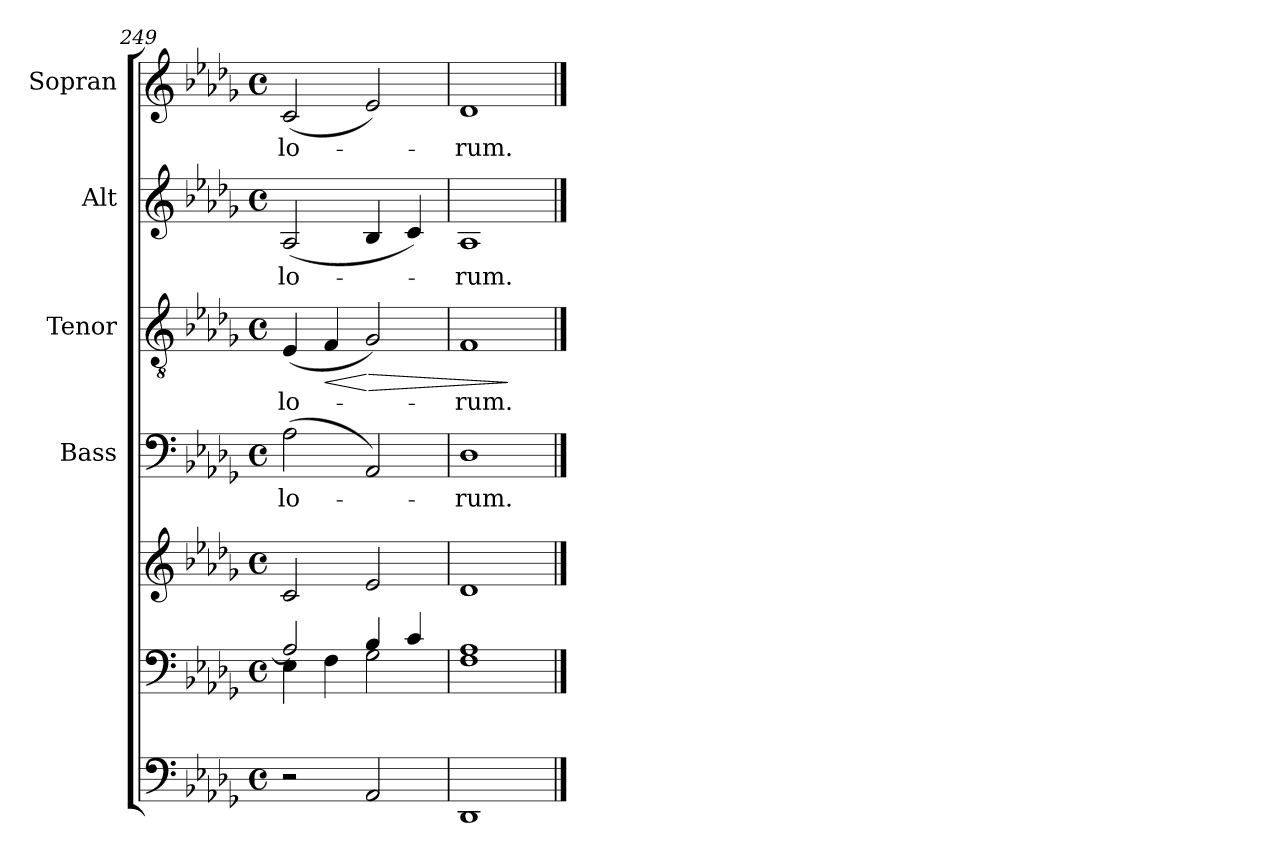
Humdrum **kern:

**kern	**kern	**kern	**kern	**text	**kern	**text	**dynam	**kern	**text	**kern	**text
*part6	*part5	*part5	*part4	*part4	*part3	*part3	*part3	*part2	*part2	*part1	*part1
*staff7	*staff6	*staff5	*staff4	*staff4	*staff3	*staff3	*staff3	*staff2	*staff2	*staff1	*staff1
*	*	*	*I"Bass	*	*I"Tenor	*	*	*I"Alt	*	*I"Sopran	*
*	*	*	*I'B.	*	*I'T.	*	*	*I'A.	*	*I'S.	*
*clefF4	*clefF4	*clefG2	*clefF4	*	*clefGv2	*	*	*clefG2	*	*clefG2	*
*k[b-e-a-d-g-]	*k[b-e-a-d-g-]	*k[b-e-a-d-g-]	*k[b-e-a-d-g-]	*	*k[b-e-a-d-g-]	*	*	*k[b-e-a-d-g-]	*	*k[b-e-a-d-g-]	*
*D-:	*D-:	*D-:	*D-:	*	*D-:	*	*	*D-:	*	*D-:	*
*M4/4	*M4/4	*M4/4	*M4/4	*	*M4/4	*	*	*M4/4	*	*M4/4	*
*met(c)	*met(c)	*met(c)	*met(c)	*	*met(c)	*	*	*met(c)	*	*met(c)	*
=249	=249	=249	=249	=249	=249	=249	=249	=249	=249	=249	=249
*	*^	*	*	*	*	*	*	*	*	*	*
!	!	!	!	!	!LO:LY:b	!	!LO:LY:b	!	!	!LO:LY:b	!	!LO:LY:b
2r	2A-/]	4E-\	2c/	(>2A-\	-lo-	(<4E-/	-lo-	.	(2A-/	-lo-	(<2c/	-lo-
!	!	!	!	!	!	!	!	!LO:HP:b	!	!	!	!
.	.	4F\	.	.	.	4F/	.	<	.	.	.	.
!	!	!	!	!	!	!	!	!LO:HP:n=1:b	!	!	!	!
2AA-/	4B-/	2G-\	2e-/	2AA-/)	.	2G-/)	.	[ >	4B-/	.	2e-/)	.
.	4c/	.	.	.	.	.	.	.	4c/)	.	.	.
=250	=250	=250	=250	=250	=250	=250	=250	=250	=250	=250	=250	=250
!	!	!	!	!	!LO:LY:b	!	!LO:LY:b	!	!	!LO:LY:b	!	!LO:LY:b
1DD-	1A-	1F	1d-	1D-	-rum.	1F	-rum.	.	1A-	-rum.	1d-	-rum.
*	*v	*v	*	*	*	*	*	*	*	*	*	*
.	.	.	.	.	.	.	]	.	.	.	.
==	==	==	==	==	==	==	==	==	==	==	==
*-	*-	*-	*-	*-	*-	*-	*-	*-	*-	*-	*-
